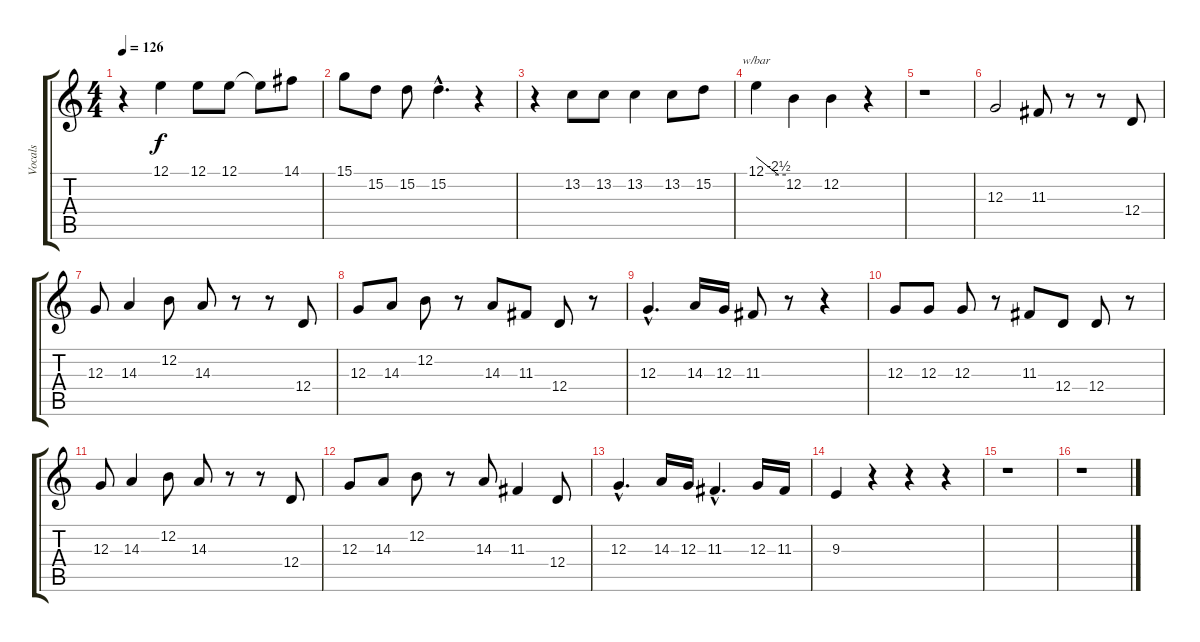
\track ("Vocals" "Vocals") {instrument clarinet}
\staff {score tabs}
\tuning (E4 B3 G3 D3 A2 E2) {hide}
\ts (4 4)
\tempo 126
\clef g2
\ks c
r.4{dy f} 12.1.4 12.1.8 12.1.8 12.1{t}.8 14.1.8 |
15.1.8 15.2.8 15.2.8 15.2{hac}.4{d} r.4 |
r.4 13.2.8 13.2.8 13.2.4 13.2.8 15.2.8 |
12.1.4{tbe (custom default 0 0 45 -10 60 -10)} 12.2.4 12.2.4 r.4 |
r.1 |
12.3.2{balance 0} 11.3.8 r.8 r.8 12.4.8 |
12.3.8 14.3.4 12.2.8 14.3.8 r.8 r.8 12.4.8 |
12.3.8 14.3.8 12.2.8 r.8 14.3.8 11.3.8 12.4.8 r.8 |
12.3{hac}.4{d} 14.3.16 12.3.16 11.3.8 r.8 r.4 |
12.3.8 12.3.8 12.3.8 r.8 11.3.8 12.4.8 12.4.8 r.8 |
12.3.8 14.3.4 12.2.8 14.3.8 r.8 r.8 12.4.8 |
12.3.8 14.3.8 12.2.8 r.8 14.3.8 11.3.4 12.4.8 |
12.3{hac}.4{d} 14.3.16 12.3.16 11.3{hac}.4{d} 12.3.16 11.3.16 |
9.3.4 r.4 r.4 r.4 |
r.1 |
r.1
